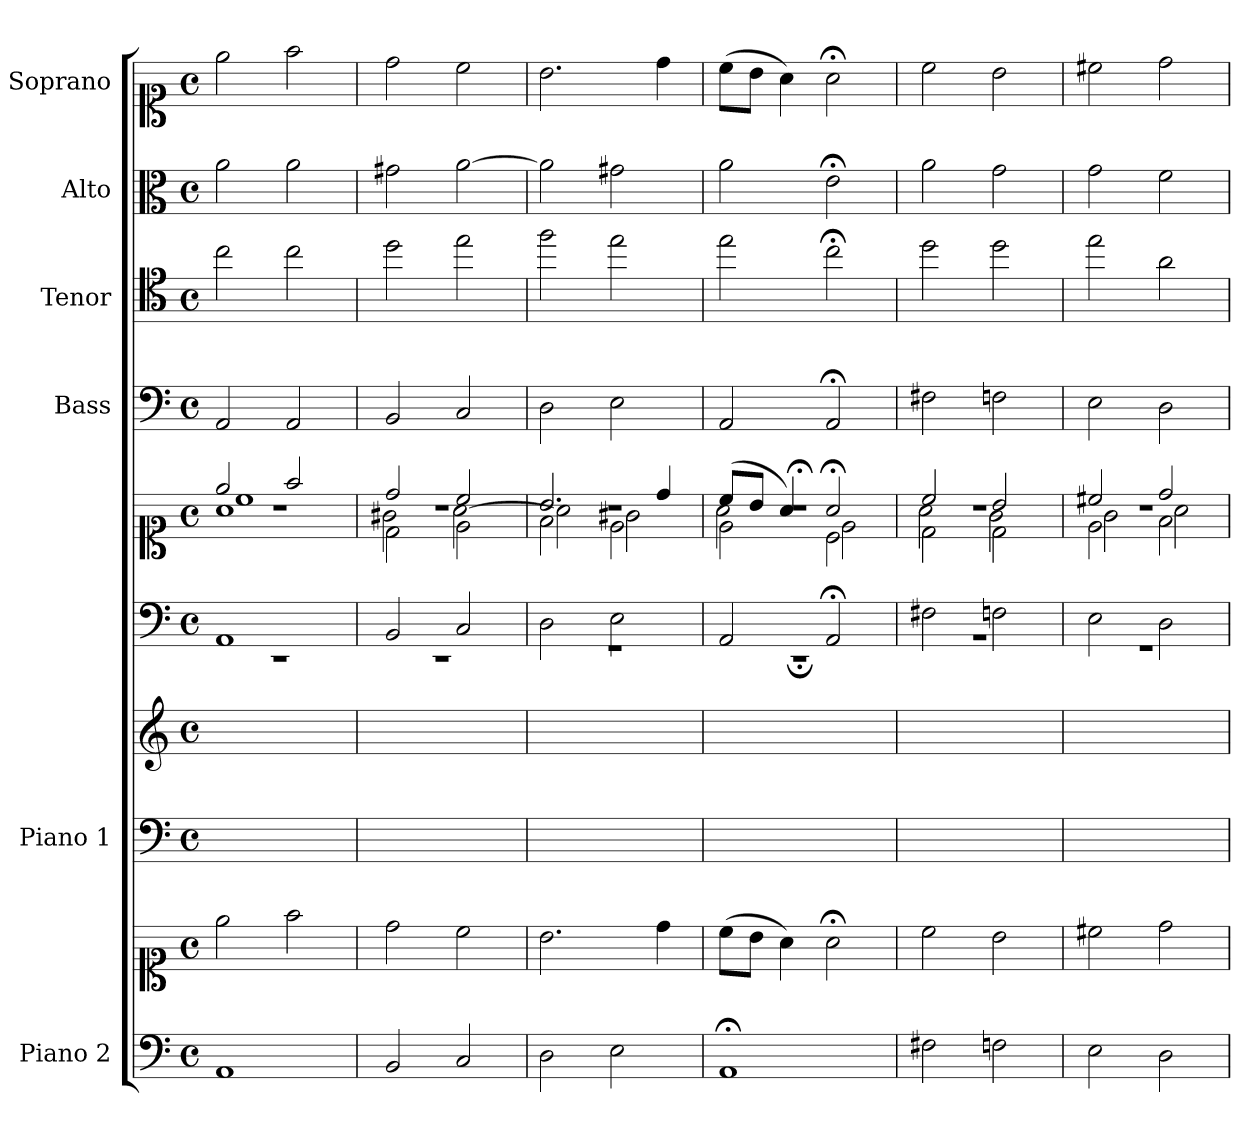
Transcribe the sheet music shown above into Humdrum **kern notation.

**kern	**kern	**kern	**kern	**kern	**kern	**kern	**kern	**kern	**kern
*part6	*part6	*part5	*part5	*part5	*part5	*part4	*part3	*part2	*part1
*staff10	*staff9	*staff8	*staff7	*staff6	*staff5	*staff4	*staff3	*staff2	*staff1
*I"Piano 2	*	*I"Piano 1	*	*	*	*I"Bass	*I"Tenor	*I"Alto	*I"Soprano
*I'Pno 2	*	*I'Pno 1	*	*	*	*I'B.	*I'T.	*I'A.	*I'S.
*clefF4	*clefC1	*clefF4	*clefG2	*clefF4	*clefC1	*clefF4	*clefC4	*clefC3	*clefC1
*	*	*	*	*	*	*	*ITrd7c12	*	*
*k[]	*k[]	*k[]	*k[]	*k[]	*k[]	*k[]	*k[]	*k[]	*k[]
*M4/4	*M4/4	*M4/4	*M4/4	*M4/4	*M4/4	*M4/4	*M4/4	*M4/4	*M4/4
*met(c)	*met(c)	*met(c)	*met(c)	*met(c)	*met(c)	*met(c)	*met(c)	*met(c)	*met(c)
=1	=1	=1	=1	=1	=1	=1	=1	=1	=1
*	*	*	*	*^	*^	*	*	*	*
*	*	*	*	*	*	*	*^	*	*	*	*
*	*	*	*	*	*	*	*	*^	*	*	*	*
1AA/	2ee\	1ryy	1ryy	1AA/	1r	2ee/	1a\	1cc\	1r	2AA/	2c\	2a\	2ee\
.	2ff\	.	.	.	.	2ff/	.	.	.	2AA/	2c\	2a\	2ff\
=2	=2	=2	=2	=2	=2	=2	=2	=2	=2	=2	=2	=2	=2
2BB/	2dd\	1ryy	1ryy	2BB/	1r	2dd/	2d\	2g#X\	1r	2BB/	2d\	2g#X\	2dd\
2C/	2cc\	.	.	2C/	.	2cc/	2e\	[<2a\	.	2C/	2e\	[>2a\	2cc\
=3	=3	=3	=3	=3	=3	=3	=3	=3	=3	=3	=3	=3	=3
2D\	2.b\	1ryy	1ryy	2D\	1r	2.b/	2f\	2a\]	1r	2D\	2f\	2a\]	2.b\
2E\	.	.	.	2E\	.	.	2e\	2g#X\	.	2E\	2e\	2g#X\	.
.	4dd\	.	.	.	.	4dd/	.	.	.	.	.	.	4dd\
=4	=4	=4	=4	=4	=4	=4	=4	=4	=4	=4	=4	=4	=4
1AA;/	(8cc\L	1ryy	1ryy	2AA/	1r;<	(8cc/L	2e\	2a\	1r;<	2AA/	2e\	2a\	(8cc\L
.	8b\J	.	.	.	.	8b/J	.	.	.	.	.	.	8b\J
.	4a\)	.	.	.	.	4a/)	.	.	.	.	.	.	4a\)
.	2a;<\	.	.	2AA;/	.	2a;</	2c\	2e\	.	2AA;</	2c;<\	2e;<\	2a;<\
=5	=5	=5	=5	=5	=5	=5	=5	=5	=5	=5	=5	=5	=5
2F#X\	2cc\	1ryy	1ryy	2F#X\	1r	2cc/	2d\	2a\	1r	2F#X\	2d\	2a\	2cc\
2Fn\	2b\	.	.	2Fn\	.	2b/	2d\	2g\	.	2Fn\	2d\	2g\	2b\
=6	=6	=6	=6	=6	=6	=6	=6	=6	=6	=6	=6	=6	=6
2E\	2cc#X\	1ryy	1ryy	2E\	1r	2cc#X/	2e\	2g\	1r	2E\	2e\	2g\	2cc#X\
2D\	2dd\	.	.	2D\	.	2dd/	2f\	2a\	.	2D\	2A\	2f\	2dd\
*	*	*	*	*v	*v	*	*	*	*	*	*	*	*
*	*	*	*	*	*v	*v	*v	*v	*	*	*	*
=	=	=	=	=	=	=	=	=	=
*-	*-	*-	*-	*-	*-	*-	*-	*-	*-
